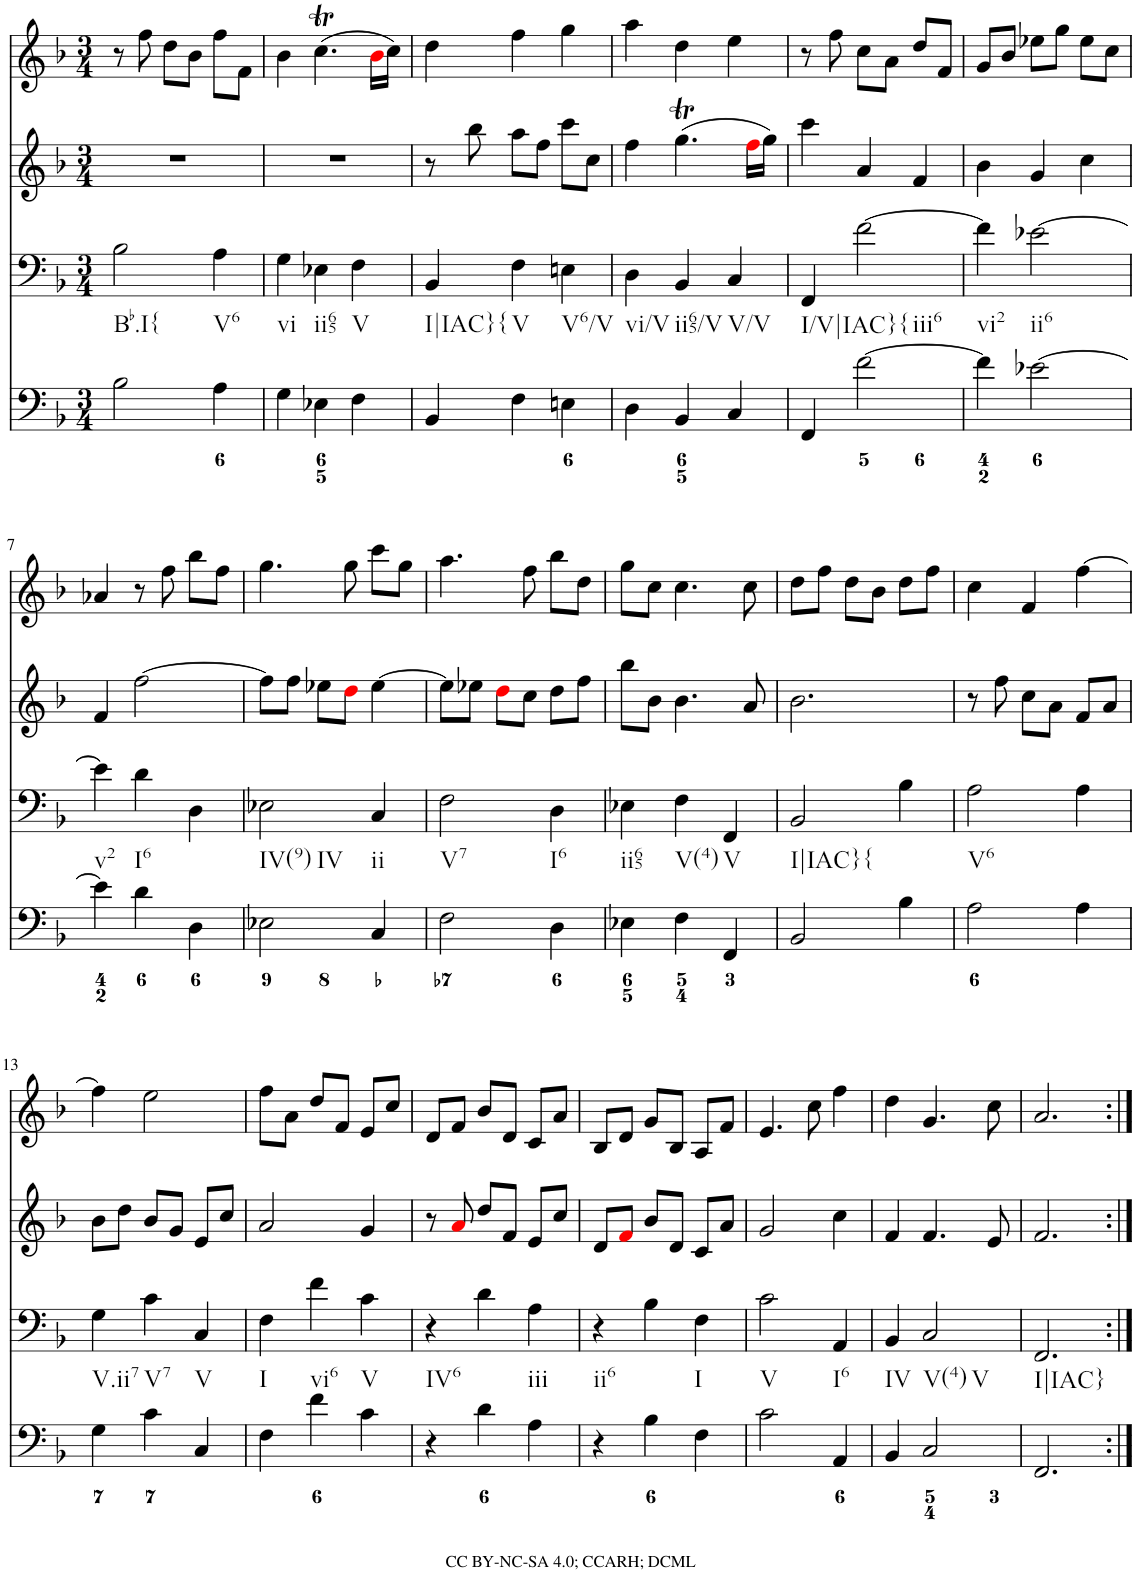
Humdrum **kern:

**kern	**kern	**kern	**kern
*part4	*part3	*part2	*part1
*staff4	*staff3	*staff2	*staff1
*I"Piano	*I"Piano	*I"Piano	*I"Piano
*I'Pno	*I'Pno	*I'Pno	*I'Pno
*clefF4	*clefF4	*clefG2	*clefG2
*k[b-]	*k[b-]	*k[b-]	*k[b-]
*F:	*F:	*F:	*F:
*M3/4	*M3/4	*M3/4	*M3/4
=1	=1	=1	=1
!	!LO:TX:b:t=Bb.I{	!	!
2B-\	2B-\	2.r	8r
.	.	.	8ff\
.	.	.	8dd\L
.	.	.	8b-\J
!	!LO:TX:b:t=V6	!	!
4A\	4A\	.	8ff\L
.	.	.	8f\J
=2	=2	=2	=2
!	!LO:TX:b:t=vi	!	!
4G\	4G\	2.r	4b-\
!	!LO:TX:b:t=ii65	!	!
4E-X\	4E-X\	.	(4.ccT\
!	!LO:TX:b:t=V	!	!
4F\	4F\	.	.
.	.	.	16b-i\LL
.	.	.	16cc\JJ)
=3	=3	=3	=3
!	!LO:TX:b:t=I|IAC}{	!	!
4BB-/	4BB-/	8r	4dd\
.	.	8bb-\	.
!	!LO:TX:b:t=V	!	!
4F\	4F\	8aa\L	4ff\
.	.	8ff\J	.
!	!LO:TX:b:t=V6/V	!	!
4En\	4En\	8ccc\L	4gg\
.	.	8cc\J	.
=4	=4	=4	=4
!	!LO:TX:b:t=vi/V	!	!
4D\	4D\	4ff\	4aa\
!	!LO:TX:b:t=ii65/V	!	!
4BB-/	4BB-/	(4.ggT\	4dd\
!	!LO:TX:b:t=V/V	!	!
4C/	4C/	.	4ee\
.	.	16ffi\LL	.
.	.	16gg\JJ)	.
=5	=5	=5	=5
!	!LO:TX:b:t=I/V|IAC}{	!	!
4FF/	4FF/	4ccc\	8r
.	.	.	8ff\
!	!LO:TX:b:t=iii6	!	!
[2f\	[2f\	4a/	8cc\L
.	.	.	8a\J
.	.	4f/	8dd/L
.	.	.	8f/J
=6	=6	=6	=6
!	!LO:TX:b:t=vi2	!	!
4f\]	4f\]	4b-\	8g/L
.	.	.	8b-/J
!	!LO:TX:b:t=ii6	!	!
[2e-X\	[2e-X\	4g/	8ee-X\L
.	.	.	8gg\J
.	.	4cc\	8ee-\L
.	.	.	8cc\J
!!LO:LB:g=z
=7	=7	=7	=7
!	!LO:TX:b:t=v2	!	!
4e-\]	4e-\]	4f/	4a-X/
!	!LO:TX:b:t=I6	!	!
4d\	4d\	[2ff\	8r
.	.	.	8ff\
4D\	4D\	.	8bb-\L
.	.	.	8ff\J
=8	=8	=8	=8
!	!LO:TX:b:t=IV(9)	!	!
!	!LO:TX:b:t=IV	!	!
2E-X\	2E-X\	8ff\L]	4.gg\
.	.	8ff\J	.
.	.	8ee-X\L	.
.	.	8ddi\J	8gg\
!	!LO:TX:b:t=ii	!	!
4C/	4C/	[4ee-\	8ccc\L
.	.	.	8gg\J
=9	=9	=9	=9
!	!LO:TX:b:t=V7	!	!
2F\	2F\	8ee-\L]	4.aa\
.	.	8ee-X\J	.
.	.	8ddi\L	.
.	.	8cc\J	8ff\
!	!LO:TX:b:t=I6	!	!
4D\	4D\	8dd\L	8bb-\L
.	.	8ff\J	8dd\J
=10	=10	=10	=10
!	!LO:TX:b:t=ii65	!	!
4E-X\	4E-X\	8bb-\L	8gg\L
.	.	8b-\J	8cc\J
!	!LO:TX:b:t=V(4)	!	!
4F\	4F\	4.b-\	4.cc\
!	!LO:TX:b:t=V	!	!
4FF/	4FF/	.	.
.	.	8a/	8cc\
=11	=11	=11	=11
!	!LO:TX:b:t=I|IAC}{	!	!
2BB-/	2BB-/	2.b-\	8dd\L
.	.	.	8ff\J
.	.	.	8dd\L
.	.	.	8b-\J
4B-\	4B-\	.	8dd\L
.	.	.	8ff\J
=12	=12	=12	=12
!	!LO:TX:b:t=V6	!	!
2A\	2A\	8r	4cc\
.	.	8ff\	.
.	.	8cc\L	4f/
.	.	8a\J	.
4A\	4A\	8f/L	[4ff\
.	.	8a/J	.
!!LO:LB:g=z
=13	=13	=13	=13
!	!LO:TX:b:t=V.ii7	!	!
4G\	4G\	8b-\L	4ff\]
.	.	8dd\J	.
!	!LO:TX:b:t=V7	!	!
4c\	4c\	8b-/L	2ee\
.	.	8g/J	.
!	!LO:TX:b:t=V	!	!
4C/	4C/	8e/L	.
.	.	8cc/J	.
=14	=14	=14	=14
!	!LO:TX:b:t=I	!	!
4F\	4F\	2a/	8ff\L
.	.	.	8a\J
!	!LO:TX:b:t=vi6	!	!
4f\	4f\	.	8dd/L
.	.	.	8f/J
!	!LO:TX:b:t=V	!	!
4c\	4c\	4g/	8e/L
.	.	.	8cc/J
=15	=15	=15	=15
!	!LO:TX:b:t=IV6	!	!
4r	4r	8r	8d/L
.	.	8ai/	8f/J
4d\	4d\	8dd/L	8b-/L
.	.	8f/J	8d/J
!	!LO:TX:b:t=iii	!	!
4A\	4A\	8e/L	8c/L
.	.	8cc/J	8a/J
=16	=16	=16	=16
!	!LO:TX:b:t=ii6	!	!
4r	4r	8d/L	8B-/L
.	.	8fi/J	8d/J
4B-\	4B-\	8b-/L	8g/L
.	.	8d/J	8B-/J
!	!LO:TX:b:t=I	!	!
4F\	4F\	8c/L	8A/L
.	.	8a/J	8f/J
=17	=17	=17	=17
!	!LO:TX:b:t=V	!	!
2c\	2c\	2g/	4.e/
.	.	.	8cc\
!	!LO:TX:b:t=I6	!	!
4AA/	4AA/	4cc\	4ff\
=18	=18	=18	=18
!	!LO:TX:b:t=IV	!	!
4BB-/	4BB-/	4f/	4dd\
!	!LO:TX:b:t=V(4)	!	!
!	!LO:TX:b:t=V	!	!
2C/	2C/	4.f/	4.g/
.	.	8e/	8cc\
=19	=19	=19	=19
!	!LO:TX:b:t=I|IAC}	!	!
2.FF/	2.FF/	2.f/	2.a/
=:|!	=:|!	=:|!	=:|!
*-	*-	*-	*-
